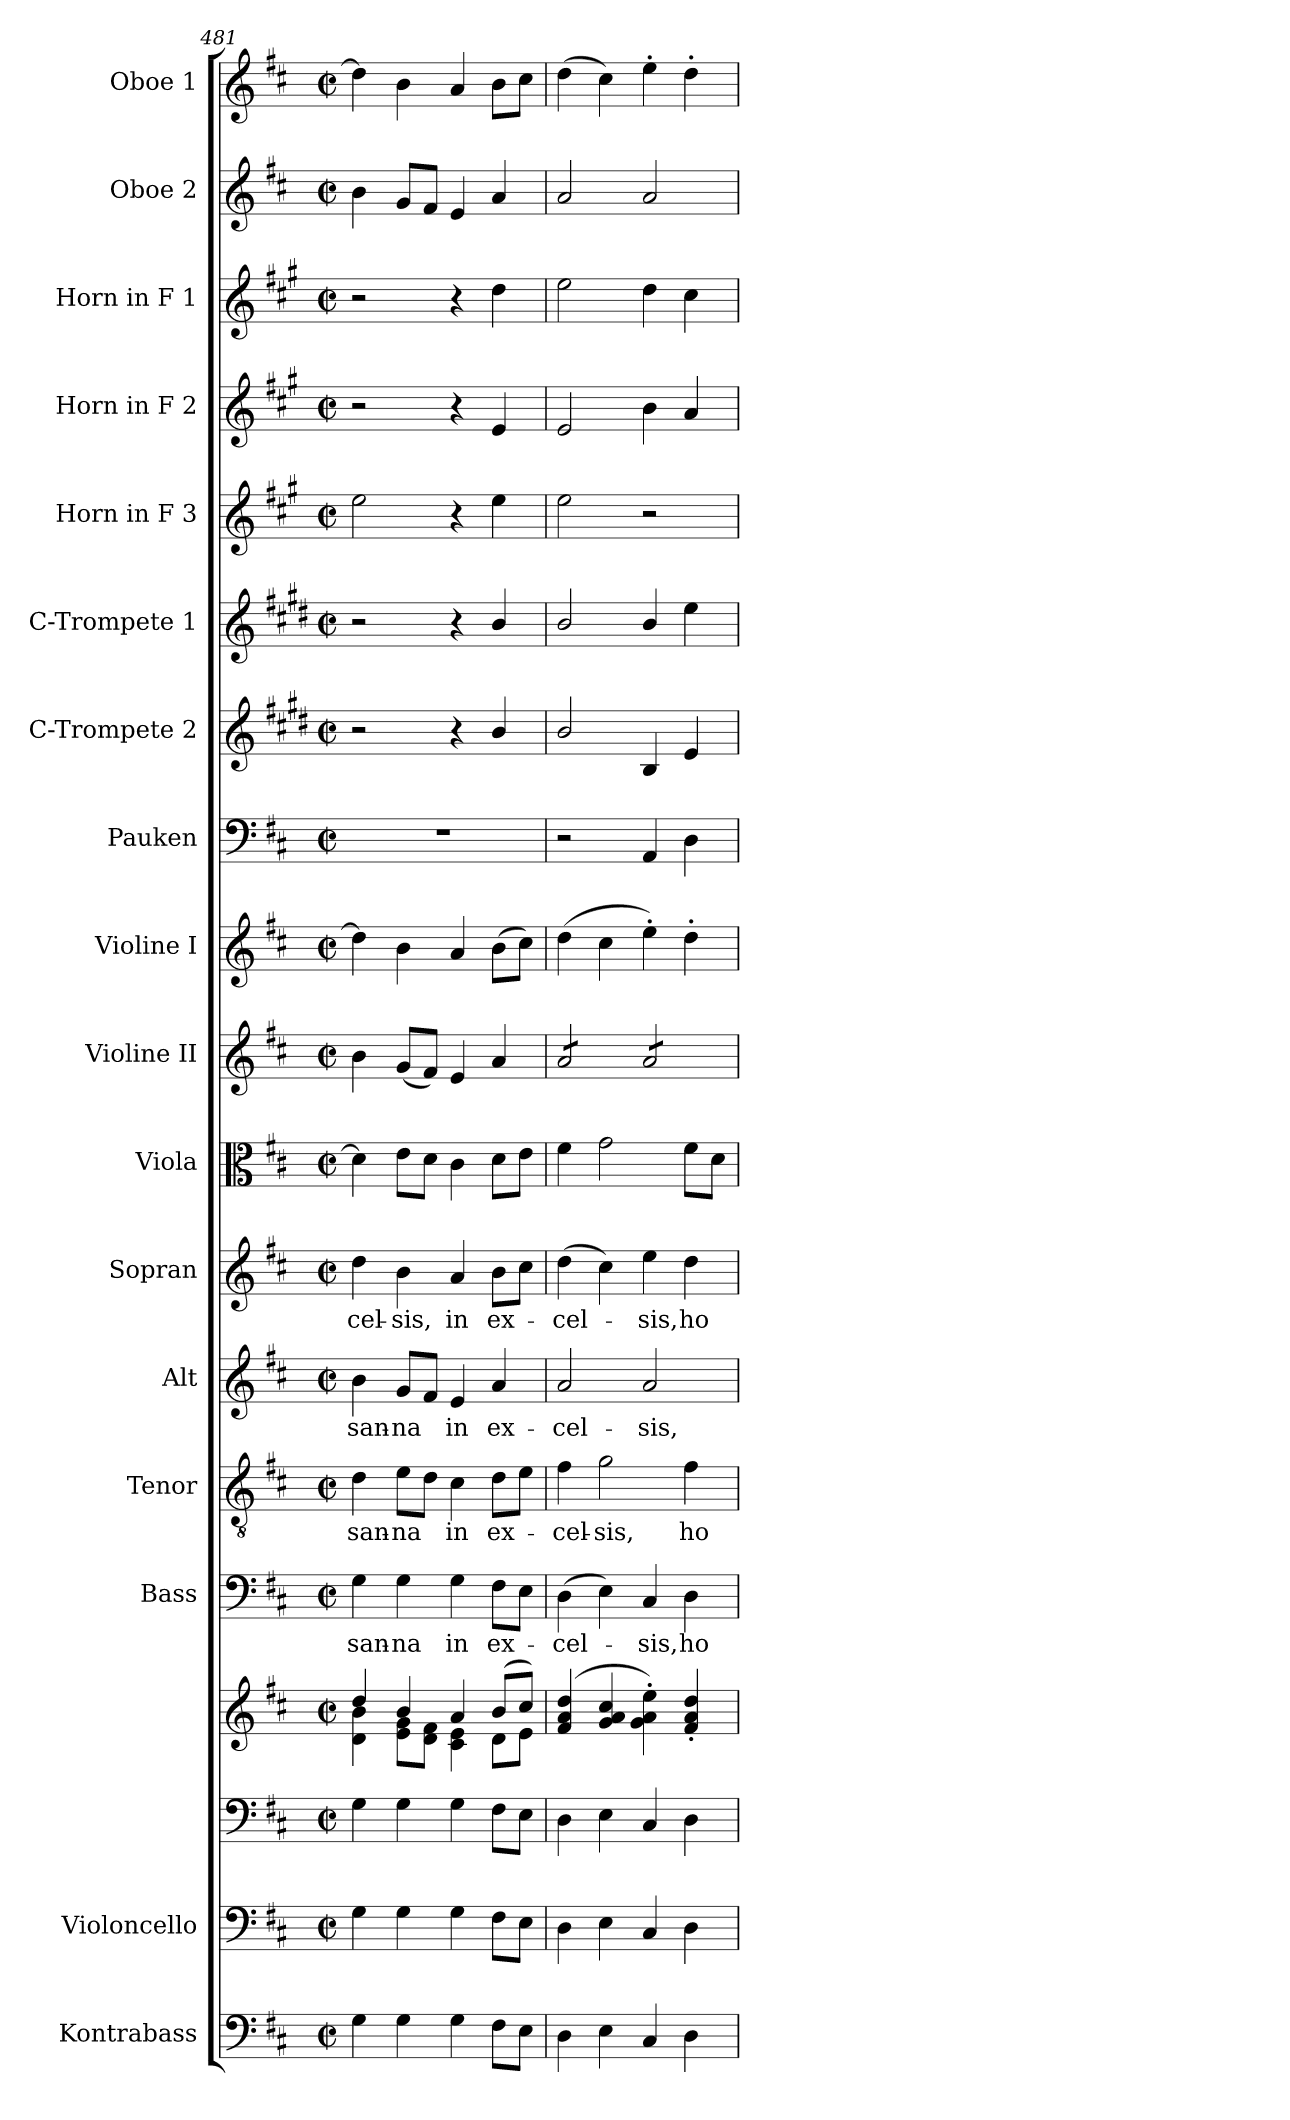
**kern	**kern	**kern	**kern	**kern	**text	**kern	**text	**kern	**text	**kern	**text	**kern	**kern	**kern	**kern	**kern	**kern	**kern	**kern	**kern	**kern	**kern
*part18	*part17	*part16	*part16	*part15	*part15	*part14	*part14	*part13	*part13	*part12	*part12	*part11	*part10	*part9	*part8	*part7	*part6	*part5	*part4	*part3	*part2	*part1
*staff19	*staff18	*staff17	*staff16	*staff15	*staff15	*staff14	*staff14	*staff13	*staff13	*staff12	*staff12	*staff11	*staff10	*staff9	*staff8	*staff7	*staff6	*staff5	*staff4	*staff3	*staff2	*staff1
*I"Kontrabass	*I"Violoncello	*	*	*I"Bass	*	*I"Tenor	*	*I"Alt	*	*I"Sopran	*	*I"Viola	*I"Violine II	*I"Violine I	*I"Pauken	*I"C-Trompete 2	*I"C-Trompete 1	*I"Horn in F 3	*I"Horn in F 2	*I"Horn in F 1	*I"Oboe 2	*I"Oboe 1
*I'Kb.	*I'Vc.	*	*	*I'B.	*	*I'T.	*	*I'A.	*	*I'S.	*	*I'Vla.	*I'Vl. II	*I'Vl. I	*I'Pk.	*I'C Trp. 2	*I'C Trp. 1	*	*	*	*I'Ob. 2	*I'Ob. 1
*clefF4	*clefF4	*clefF4	*clefG2	*clefF4	*	*clefGv2	*	*clefG2	*	*clefG2	*	*clefC3	*clefG2	*clefG2	*clefF4	*clefG2	*clefG2	*clefG2	*clefG2	*clefG2	*clefG2	*clefG2
*ITrd7c12	*	*	*	*	*	*	*	*	*	*	*	*	*	*	*	*ITrd1c2	*ITrd1c2	*ITrd4c7	*ITrd4c7	*ITrd4c7	*	*
*k[f#c#]	*k[f#c#]	*k[f#c#]	*k[f#c#]	*k[f#c#]	*	*k[f#c#]	*	*k[f#c#]	*	*k[f#c#]	*	*k[f#c#]	*k[f#c#]	*k[f#c#]	*k[f#c#]	*k[f#c#]	*k[f#c#]	*k[f#c#]	*k[f#c#]	*k[f#c#]	*k[f#c#]	*k[f#c#]
*D:	*D:	*D:	*D:	*D:	*	*D:	*	*D:	*	*D:	*	*D:	*D:	*D:	*D:	*D:	*D:	*D:	*D:	*D:	*D:	*D:
*M2/2	*M2/2	*M2/2	*M2/2	*M2/2	*	*M2/2	*	*M2/2	*	*M2/2	*	*M2/2	*M2/2	*M2/2	*M2/2	*M2/2	*M2/2	*M2/2	*M2/2	*M2/2	*M2/2	*M2/2
*met(c|)	*met(c|)	*met(c|)	*met(c|)	*met(c|)	*	*met(c|)	*	*met(c|)	*	*met(c|)	*	*met(c|)	*met(c|)	*met(c|)	*met(c|)	*met(c|)	*met(c|)	*met(c|)	*met(c|)	*met(c|)	*met(c|)	*met(c|)
=481	=481	=481	=481	=481	=481	=481	=481	=481	=481	=481	=481	=481	=481	=481	=481	=481	=481	=481	=481	=481	=481	=481
*	*	*	*^	*	*	*	*	*	*	*	*	*	*	*	*	*	*	*	*	*	*	*
!	!	!	!	!	!	!LO:LY:b	!	!LO:LY:b	!	!LO:LY:b	!	!LO:LY:b	!	!	!	!	!	!	!	!	!	!	!
4GG\	4G\	4G\	4dd/	4d\ 4b\	4G\	-san-	4d\	-san-	4b\	-san-	4dd\	-cel-	4d\]	4b\	4dd\]	1r	2r	2r	2a\	2r	2r	4b\	4dd\]
!	!	!	!	!	!	!LO:LY:b	!	!LO:LY:b	!	!LO:LY:b	!	!LO:LY:b	!	!	!	!	!	!	!	!	!	!	!
4GG\	4G\	4G\	4b/	8e\ 8g\L	4G\	-na	8e\L	-na	8g/L	-na	4b\	-sis,	8e\L	(<8g/L	4b\	.	.	.	.	.	.	8g/L	4b\
.	.	.	.	8d\ 8f#\J	.	.	8d\J	.	8f#/J	.	.	.	8d\J	8f#/J)	.	.	.	.	.	.	.	8f#/J	.
!	!	!	!	!	!	!LO:LY:b	!	!LO:LY:b	!	!LO:LY:b	!	!LO:LY:b	!	!	!	!	!	!	!	!	!	!	!
4GG\	4G\	4G\	4a/	4c#\ 4e\	4G\	in	4c#\	in	4e/	in	4a/	in	4c#\	4e/	4a/	.	4r	4r	4r	4r	4r	4e/	4a/
!	!	!	!	!	!	!LO:LY:b	!	!LO:LY:b	!	!LO:LY:b	!	!LO:LY:b	!	!	!	!	!	!	!	!	!	!	!
8FF#\L	8F#\L	8F#\L	(>8b/L	8d\L	8F#\L	ex-	8d\L	ex-	4a/	ex-	8b\L	ex-	8d\L	4a/	(>8b\L	.	4a/	4a/	4a\	4A/	4g\	4a/	8b\L
8EE\J	8E\J	8E\J	8cc#/J)	8e\J	8E\J	.	8e\J	.	.	.	8cc#\J	.	8e\J	.	8cc#\J)	.	.	.	.	.	.	.	8cc#\J
!!LO:PB:g=z
=482	=482	=482	=482	=482	=482	=482	=482	=482	=482	=482	=482	=482	=482	=482	=482	=482	=482	=482	=482	=482	=482	=482	=482
!	!	!	!	!	!	!LO:LY:b	!	!LO:LY:b	!	!LO:LY:b	!	!LO:LY:b	!	!	!	!	!	!	!	!	!	!	!
*	*	*	*v	*v	*	*	*	*	*	*	*	*	*	*	*	*	*	*	*	*	*	*	*
*	*	*	*	*	*	*	*	*	*	*	*	*	*tremolo	*	*	*	*	*	*	*	*	*
4DD\	4D\	4D\	(4f#/ 4a/ 4dd/	(>4D\	-cel-	4f#\	-cel-	2a/	-cel-	(>4dd\	-cel-	4f#\	8a/L	(>4dd\	2r	2a/	2a/	2a\	2A/	2a\	2a/	(>4dd\
.	.	.	.	.	.	.	.	.	.	.	.	.	8a/	.	.	.	.	.	.	.	.	.
!	!	!	!	!	!	!	!LO:LY:b	!	!	!	!	!	!	!	!	!	!	!	!	!	!	!
4EE\	4E\	4E\	4g/ 4a/ 4cc#/	4E\)	.	2g\	-sis,	.	.	4cc#\)	.	2g\	8a/	4cc#\	.	.	.	.	.	.	.	4cc#\)
.	.	.	.	.	.	.	.	.	.	.	.	.	8a/J	.	.	.	.	.	.	.	.	.
!	!	!	!	!	!LO:LY:b	!	!	!	!LO:LY:b	!	!LO:LY:b	!	!	!	!	!	!	!	!	!	!	!
4CC#/	4C#/	4C#/	4g\'> 4a\'> 4ee\'>)	4C#/	-sis,	.	.	2a/	-sis,	4ee\	-sis,	.	8a/L	4ee'>\)	4AA/	4A/	4a/	2r	4e\	4g\	2a/	4ee'>\
.	.	.	.	.	.	.	.	.	.	.	.	.	8a/	.	.	.	.	.	.	.	.	.
!	!	!	!	!	!LO:LY:b	!	!LO:LY:b	!	!	!	!LO:LY:b	!	!	!	!	!	!	!	!	!	!	!
4DD\	4D\	4D\	4f#/'< 4a/'< 4dd/'<	4D\	ho-	4f#\	ho-	.	.	4dd\	ho-	8f#\L	8a/	4dd'>\	4D\	4d/	4dd\	.	4d/	4f#\	.	4dd'>\
.	.	.	.	.	.	.	.	.	.	.	.	8d\J	8a/J	.	.	.	.	.	.	.	.	.
*	*	*	*	*	*	*	*	*	*	*	*	*	*Xtremolo	*	*	*	*	*	*	*	*	*
=	=	=	=	=	=	=	=	=	=	=	=	=	=	=	=	=	=	=	=	=	=	=
*-	*-	*-	*-	*-	*-	*-	*-	*-	*-	*-	*-	*-	*-	*-	*-	*-	*-	*-	*-	*-	*-	*-
